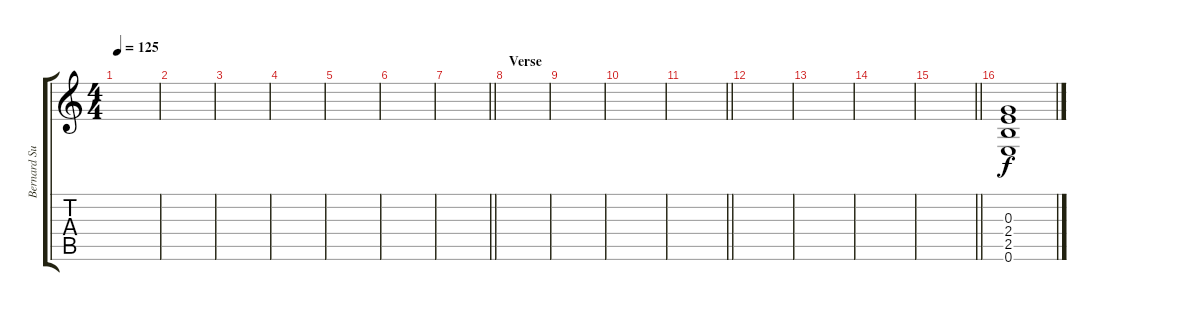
\track ("Bernard Sumner" "Bernard Su") {instrument overdrivenguitar}
\staff {score tabs}
\tuning (E4 B3 G3 D3 A2 E2) {hide}
\ts (4 4)
\tempo 125
\clef g2
\ks c
|
|
|
|
|
|
\barLineRight lightlight
|
\section ("" "Verse")
|
|
|
\barLineRight lightlight
|
|
|
|
\barLineRight lightlight
|
(0.3 2.4 2.5 0.6).1
